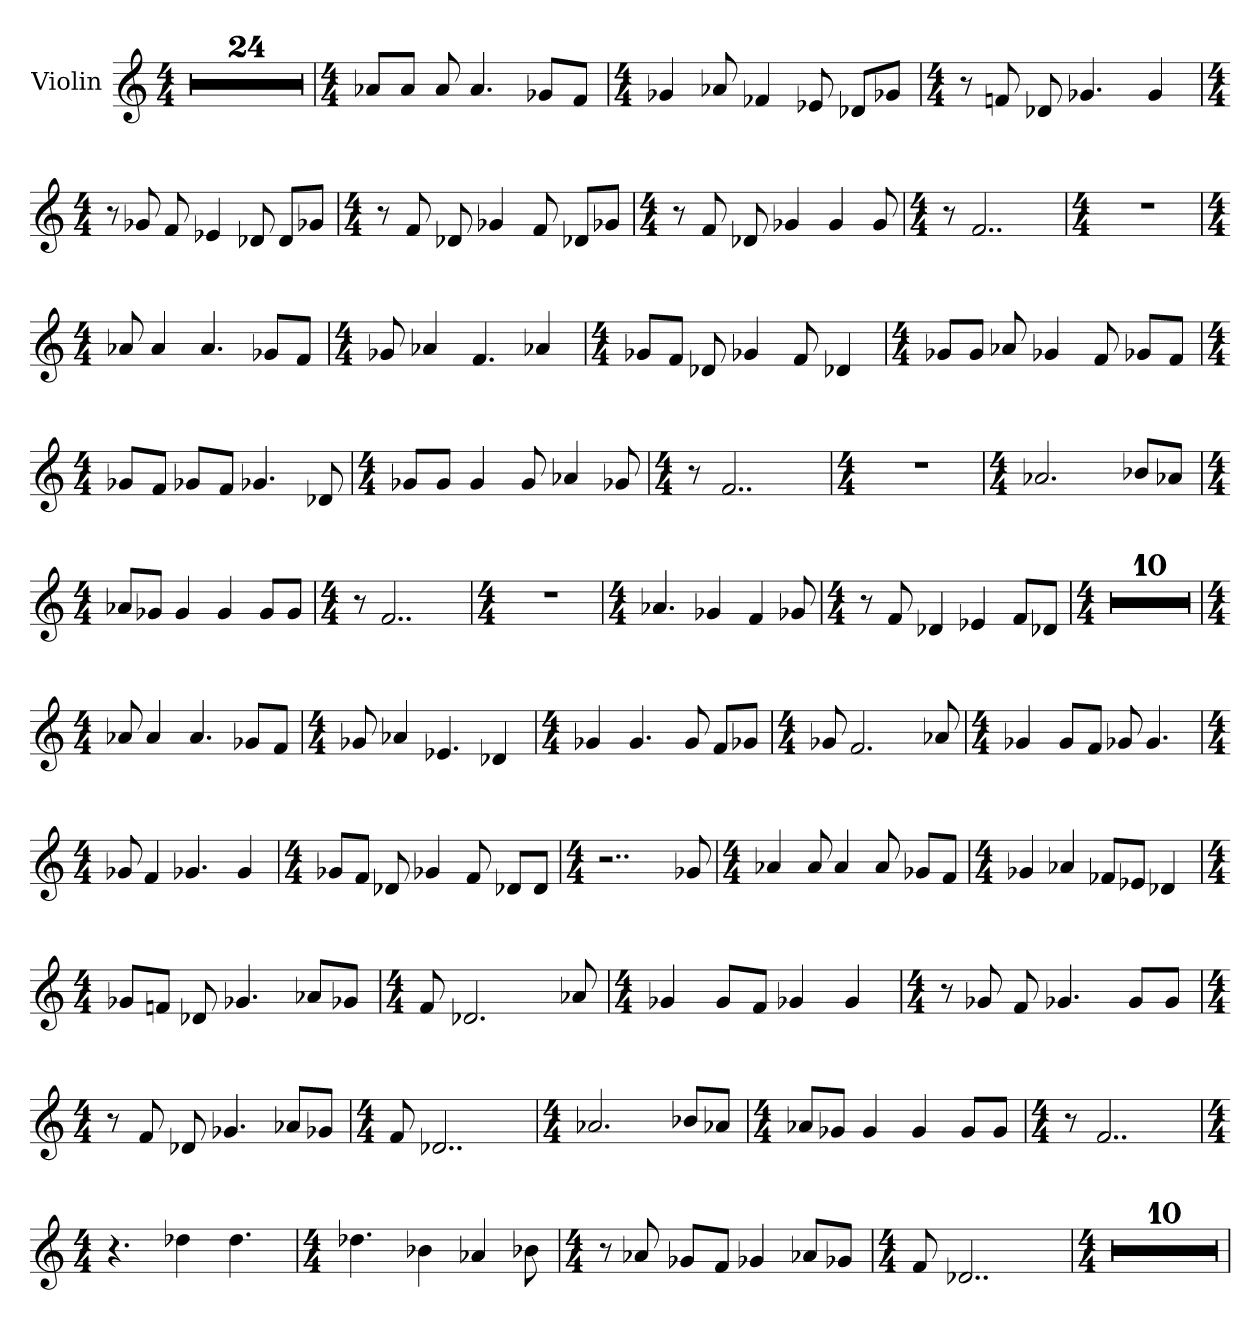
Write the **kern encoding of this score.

**kern
*part1
*staff1
*I"Violin
*I'Vln
*M4/4
=
1r
=
*M4/4
1r
=
*M4/4
1r
=
*M4/4
1r
=
*M4/4
1r
=
*M4/4
1r
=
*M4/4
1r
=
*M4/4
1r
=
*M4/4
1r
=
*M4/4
1r
=
*M4/4
1r
=
*M4/4
1r
=
*M4/4
1r
=
*M4/4
1r
=
*M4/4
1r
=
*M4/4
1r
=
*M4/4
1r
=
*M4/4
1r
=
*M4/4
1r
=
*M4/4
1r
=
*M4/4
1r
=
*M4/4
1r
=
*M4/4
1r
=
*M4/4
1r
=
*M4/4
8a-XL
8a-J
8a-
4.a-
8g-XL
8fJ
=
*M4/4
4g-X
8a-X
4f-X
8e-X
8d-XL
8g-XJ
=
*M4/4
8r
8fn
8d-X
4.g-X
4g-
=
*M4/4
8r
8g-X
8f
4e-X
8d-X
8d-L
8g-XJ
=
*M4/4
8r
8f
8d-X
4g-X
8f
8d-XL
8g-XJ
=
*M4/4
8r
8f
8d-X
4g-X
4g-
8g-
=
*M4/4
8r
2..f
=
*M4/4
1r
=
*M4/4
8a-X
4a-
4.a-
8g-XL
8fJ
=
*M4/4
8g-X
4a-X
4.f
4a-X
=
*M4/4
8g-XL
8fJ
8d-X
4g-X
8f
4d-X
=
*M4/4
8g-XL
8g-J
8a-X
4g-X
8f
8g-XL
8fJ
=
*M4/4
8g-XL
8fJ
8g-XL
8fJ
4.g-X
8d-X
=
*M4/4
8g-XL
8g-J
4g-
8g-
4a-X
8g-X
=
*M4/4
8r
2..f
=
*M4/4
1r
=
*M4/4
2.a-X
8b-XL
8a-XJ
=
*M4/4
8a-XL
8g-XJ
4g-
4g-
8g-L
8g-J
=
*M4/4
8r
2..f
=
*M4/4
1r
=
*M4/4
4.a-X
4g-X
4f
8g-X
=
*M4/4
8r
8f
4d-X
4e-X
8fL
8d-XJ
=
*M4/4
1r
=
*M4/4
1r
=
*M4/4
1r
=
*M4/4
1r
=
*M4/4
1r
=
*M4/4
1r
=
*M4/4
1r
=
*M4/4
1r
=
*M4/4
1r
=
*M4/4
1r
=
*M4/4
8a-X
4a-
4.a-
8g-XL
8fJ
=
*M4/4
8g-X
4a-X
4.e-X
4d-X
=
*M4/4
4g-X
4.g-
8g-
8fL
8g-XJ
=
*M4/4
8g-X
2.f
8a-X
=
*M4/4
4g-X
8g-L
8fJ
8g-X
4.g-
=
*M4/4
8g-X
4f
4.g-X
4g-
=
*M4/4
8g-XL
8fJ
8d-X
4g-X
8f
8d-XL
8d-J
=
*M4/4
2..r
8g-X
=
*M4/4
4a-X
8a-
4a-
8a-
8g-XL
8fJ
=
*M4/4
4g-X
4a-X
8f-XL
8e-XJ
4d-X
=
*M4/4
8g-XL
8fnJ
8d-X
4.g-X
8a-XL
8g-XJ
=
*M4/4
8f
2.d-X
8a-X
=
*M4/4
4g-X
8g-L
8fJ
4g-X
4g-
=
*M4/4
8r
8g-X
8f
4.g-X
8g-L
8g-J
=
*M4/4
8r
8f
8d-X
4.g-X
8a-XL
8g-XJ
=
*M4/4
8f
2..d-X
=
*M4/4
2.a-X
8b-XL
8a-XJ
=
*M4/4
8a-XL
8g-XJ
4g-
4g-
8g-L
8g-J
=
*M4/4
8r
2..f
=
*M4/4
4.r
4dd-X
4.dd-
=
*M4/4
4.dd-X
4b-X
4a-X
8b-X
=
*M4/4
8r
8a-X
8g-XL
8fJ
4g-X
8a-XL
8g-XJ
=
*M4/4
8f
2..d-X
=
*M4/4
1r
=
*M4/4
1r
=
*M4/4
1r
=
*M4/4
1r
=
*M4/4
1r
=
*M4/4
1r
=
*M4/4
1r
=
*M4/4
1r
=
*M4/4
1r
=
*M4/4
1r
=
*-
